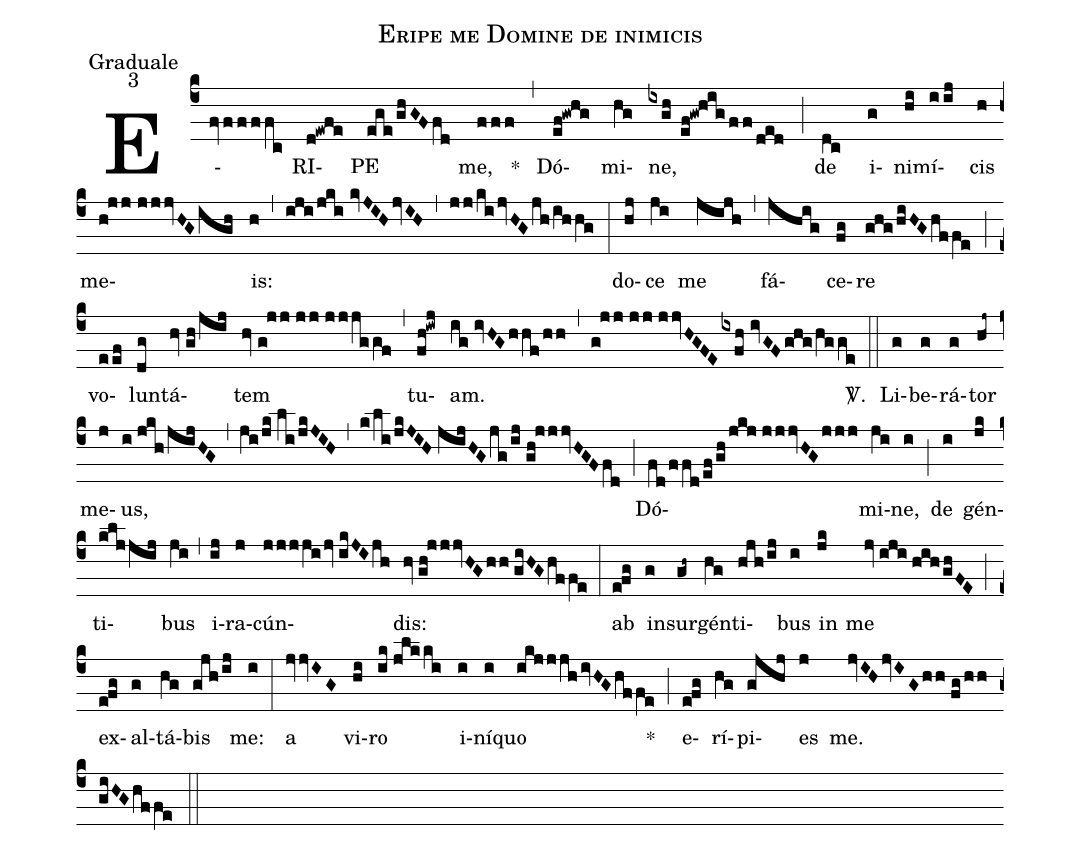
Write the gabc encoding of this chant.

name:Eripe me Domine de inimicis;
office-part:Graduale;
mode:3;
%%
(c4) E(fvffffc)RI(d!ewfe)PE(ege/ghGFfd) me,(fff) *(,) Dó(ef!gwhg)mi(hg)ne,(ixgh//ef!gw!hig/ff/ded) (;) de(dc) i(g)ni(hi)mí(iij)cis(h) me(h!jj//jjjvHGigh)is:(h) (,) (iji/jki//kvJIHjvIH) (,) (jj/kijvHGjh/ihhg) (:) do(hj)ce(ji) me(jijh) (,) fá(jhig)ce(fg)re(ghg/hiHGhffe) (;) vo(eef)lun(dg)tá(hv//gh/jij)tem(hv//g!jj//jj//jjjggf) (,) tu(fh!iwj)am.(ig//ivHG/hhf/hh) (,) (g!jj//jj//jjvHGFE/ixfh//ivGF/ghg/hgge) <sp>V/</sp>.(::) Li(g)be(g)rá(g)tor(hj~) me(j)us,(i//jkh/jijHG) (,) (ji/jk//li/jkJIH) (,) (k/li/jkJIH//jijHGjg/ij//gh!jjjvHGFfd) (;) Dó(fd/ffd/ef/gh/jkj//jjjvHGjjj)mi(ji)ne,(i) (;) de(i) gén(jk)ti(kljjij)bus(ji) (,) i(ij)ra(j)cún(jjjjijv//ikJIjh)dis:(hv//gh!jjjvHGhh//giHGhffe) (:) ab(e!fg) in(g)sur(gh~)gén(hg)ti(hjh/ij)bus(i) in(jk) me(jv//iji//hih/ghFE) (;) ex(e!fg)al(g)tá(hg)bis(gjh/ij) me:(i) (:) a(jvvIG) vi(hi)ro(ik//jlkki) i(i)ní(i)quo(ikjjjhivHGhffe) *(;) e(e!fg)rí(hg)pi(gjhj)es(j) me.(jvIHjvIGhh//fg/hh//giHGhffe) (::)
